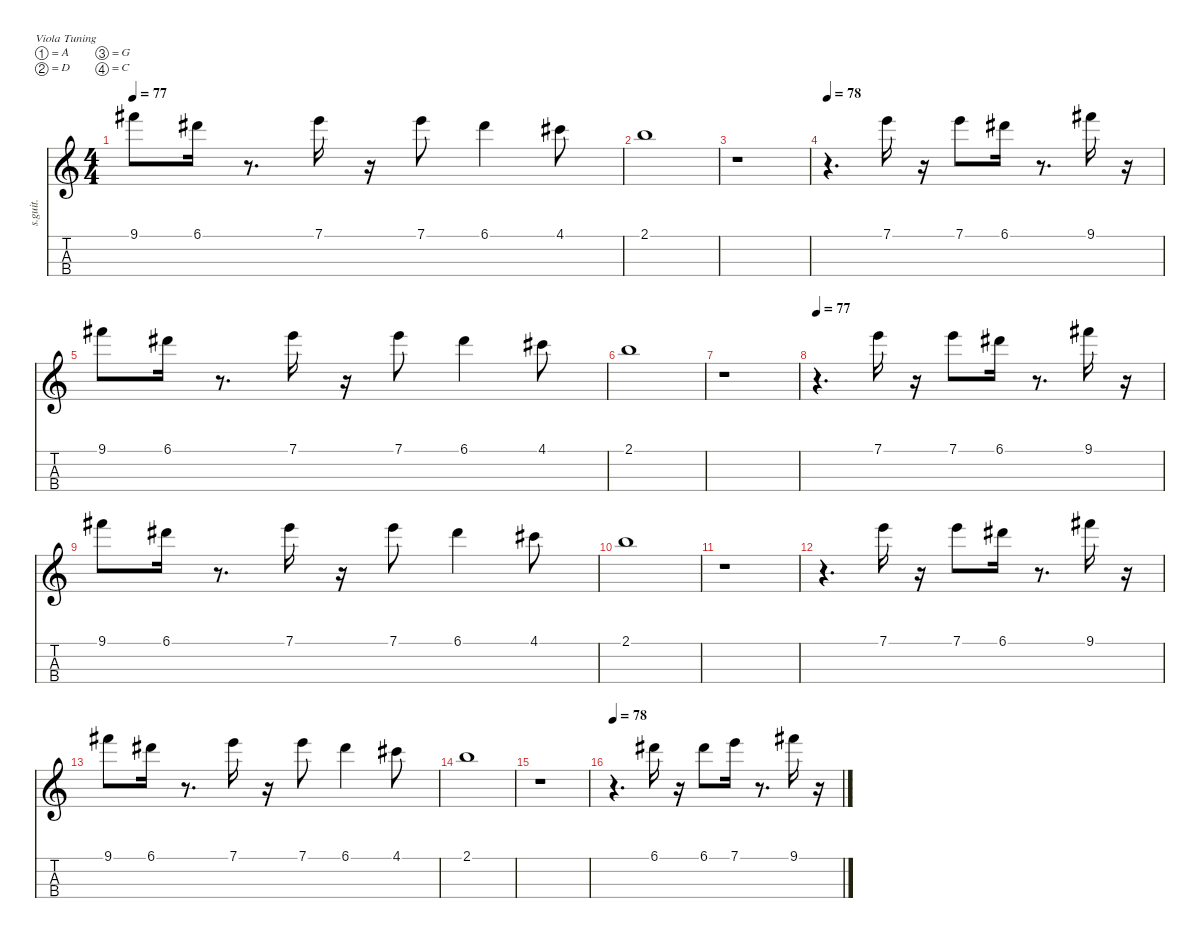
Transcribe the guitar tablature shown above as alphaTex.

\defaultSystemsLayout 4
\hideDynamics
\bracketExtendMode nobrackets
\track (" (Viola 2)" "s.guit.") {instrument viola}
\staff {score tabs}
\tuning (A4 D4 G3 C3)
\displaytranspose 12
\ts (4 4)
\tempo 77
\clef g2
\ks c
9.1{acc #}.8{lyrics (0 "") lyrics (1 "") lyrics (2 "") lyrics (3 "") lyrics (4 "") dy mf} 6.1{acc #}.16{lyrics (0 "") lyrics (1 "") lyrics (2 "") lyrics (3 "") lyrics (4 "")} r.8{d} 7.1.16{lyrics (0 "") lyrics (1 "") lyrics (2 "") lyrics (3 "") lyrics (4 "")} r.16 7.1.8{lyrics (0 "") lyrics (1 "") lyrics (2 "") lyrics (3 "") lyrics (4 "")} 6.1{acc #}.4{lyrics (0 "") lyrics (1 "") lyrics (2 "") lyrics (3 "") lyrics (4 "")} 4.1{acc #}.8{lyrics (0 "") lyrics (1 "") lyrics (2 "") lyrics (3 "") lyrics (4 "")} |
2.1.1{lyrics (0 "") lyrics (1 "") lyrics (2 "") lyrics (3 "") lyrics (4 "")} |
r.1 |
\tempo 78
r.4{d} 7.1.16{lyrics (0 "") lyrics (1 "") lyrics (2 "") lyrics (3 "") lyrics (4 "")} r.16 7.1.8{lyrics (0 "") lyrics (1 "") lyrics (2 "") lyrics (3 "") lyrics (4 "")} 6.1{acc #}.16{lyrics (0 "") lyrics (1 "") lyrics (2 "") lyrics (3 "") lyrics (4 "")} r.8{d} 9.1{acc #}.16{lyrics (0 "") lyrics (1 "") lyrics (2 "") lyrics (3 "") lyrics (4 "")} r.16 |
9.1{acc #}.8{lyrics (0 "") lyrics (1 "") lyrics (2 "") lyrics (3 "") lyrics (4 "")} 6.1{acc #}.16{lyrics (0 "") lyrics (1 "") lyrics (2 "") lyrics (3 "") lyrics (4 "")} r.8{d} 7.1.16{lyrics (0 "") lyrics (1 "") lyrics (2 "") lyrics (3 "") lyrics (4 "")} r.16 7.1.8{lyrics (0 "") lyrics (1 "") lyrics (2 "") lyrics (3 "") lyrics (4 "")} 6.1{acc #}.4{lyrics (0 "") lyrics (1 "") lyrics (2 "") lyrics (3 "") lyrics (4 "")} 4.1{acc #}.8{lyrics (0 "") lyrics (1 "") lyrics (2 "") lyrics (3 "") lyrics (4 "")} |
2.1.1{lyrics (0 "") lyrics (1 "") lyrics (2 "") lyrics (3 "") lyrics (4 "")} |
r.1 |
\tempo 77
r.4{d} 7.1.16{lyrics (0 "") lyrics (1 "") lyrics (2 "") lyrics (3 "") lyrics (4 "")} r.16 7.1.8{lyrics (0 "") lyrics (1 "") lyrics (2 "") lyrics (3 "") lyrics (4 "")} 6.1{acc #}.16{lyrics (0 "") lyrics (1 "") lyrics (2 "") lyrics (3 "") lyrics (4 "")} r.8{d} 9.1{acc #}.16{lyrics (0 "") lyrics (1 "") lyrics (2 "") lyrics (3 "") lyrics (4 "")} r.16 |
9.1{acc #}.8{lyrics (0 "") lyrics (1 "") lyrics (2 "") lyrics (3 "") lyrics (4 "")} 6.1{acc #}.16{lyrics (0 "") lyrics (1 "") lyrics (2 "") lyrics (3 "") lyrics (4 "")} r.8{d} 7.1.16{lyrics (0 "") lyrics (1 "") lyrics (2 "") lyrics (3 "") lyrics (4 "")} r.16 7.1.8{lyrics (0 "") lyrics (1 "") lyrics (2 "") lyrics (3 "") lyrics (4 "")} 6.1{acc #}.4{lyrics (0 "") lyrics (1 "") lyrics (2 "") lyrics (3 "") lyrics (4 "")} 4.1{acc #}.8{lyrics (0 "") lyrics (1 "") lyrics (2 "") lyrics (3 "") lyrics (4 "")} |
2.1.1{lyrics (0 "") lyrics (1 "") lyrics (2 "") lyrics (3 "") lyrics (4 "")} |
r.1 |
r.4{d} 7.1.16{lyrics (0 "") lyrics (1 "") lyrics (2 "") lyrics (3 "") lyrics (4 "")} r.16 7.1.8{lyrics (0 "") lyrics (1 "") lyrics (2 "") lyrics (3 "") lyrics (4 "")} 6.1{acc #}.16{lyrics (0 "") lyrics (1 "") lyrics (2 "") lyrics (3 "") lyrics (4 "")} r.8{d} 9.1{acc #}.16{lyrics (0 "") lyrics (1 "") lyrics (2 "") lyrics (3 "") lyrics (4 "")} r.16 |
9.1{acc #}.8{lyrics (0 "") lyrics (1 "") lyrics (2 "") lyrics (3 "") lyrics (4 "")} 6.1{acc #}.16{lyrics (0 "") lyrics (1 "") lyrics (2 "") lyrics (3 "") lyrics (4 "")} r.8{d} 7.1.16{lyrics (0 "") lyrics (1 "") lyrics (2 "") lyrics (3 "") lyrics (4 "")} r.16 7.1.8{lyrics (0 "") lyrics (1 "") lyrics (2 "") lyrics (3 "") lyrics (4 "")} 6.1{acc #}.4{lyrics (0 "") lyrics (1 "") lyrics (2 "") lyrics (3 "") lyrics (4 "")} 4.1{acc #}.8{lyrics (0 "") lyrics (1 "") lyrics (2 "") lyrics (3 "") lyrics (4 "")} |
2.1.1{lyrics (0 "") lyrics (1 "") lyrics (2 "") lyrics (3 "") lyrics (4 "")} |
r.1 |
\tempo 78
r.4{d} 6.1{acc #}.16{lyrics (0 "") lyrics (1 "") lyrics (2 "") lyrics (3 "") lyrics (4 "")} r.16 6.1{acc #}.8{lyrics (0 "") lyrics (1 "") lyrics (2 "") lyrics (3 "") lyrics (4 "")} 7.1.16{lyrics (0 "") lyrics (1 "") lyrics (2 "") lyrics (3 "") lyrics (4 "")} r.8{d} 9.1{acc #}.16{lyrics (0 "") lyrics (1 "") lyrics (2 "") lyrics (3 "") lyrics (4 "")} r.16
